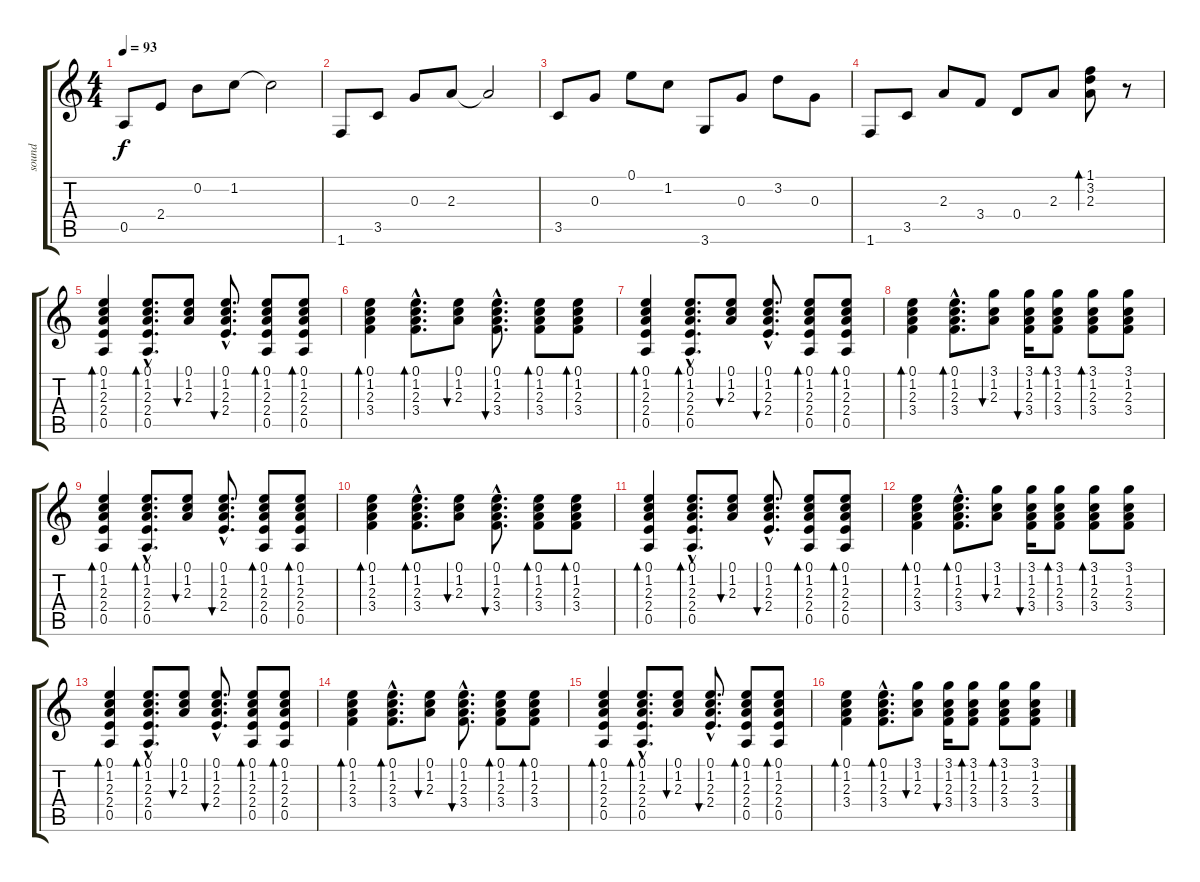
\track ("sound" "sound") {instrument acousticguitarsteel}
\staff {score tabs}
\tuning (E4 B3 G3 D3 A2 E2) {hide}
\ts (4 4)
\tempo 93
\clef g2
\ks c
0.5.8{dy f} 2.4.8 0.2.8 1.2.8 1.2{t}.2 |
1.6.8 3.5.8 0.3.8 2.3.8 2.3{t}.2 |
3.5.8 0.3.8 0.1.8 1.2.8 3.6.8 0.3.8 3.2.8 0.3.8 |
1.6.8 3.5.8 2.3.8 3.4.8 0.4.8 2.3.8 (1.1 3.2 2.3).8{bd 60} r.8 |
(0.1 1.2 2.3 2.4 0.5).4{bd 60} (0.1{hac} 1.2{hac} 2.3{hac} 2.4{hac} 0.5{hac}).8{d bd 60} (0.1 1.2 2.3).8{bu 60} (0.1{hac} 1.2{hac} 2.3{hac} 2.4{hac}).8{d bu 60} (0.1 1.2 2.3 2.4 0.5).8{bd 60} (0.1 1.2 2.3 2.4 0.5).8{bd 60} |
(0.1 1.2 2.3 3.4).4{bd 60} (0.1{hac} 1.2{hac} 2.3{hac} 3.4{hac}).8{d bd 60} (0.1 1.2 2.3).8{bu 60} (0.1{hac} 1.2{hac} 2.3{hac} 3.4{hac}).8{d bu 60} (0.1 1.2 2.3 3.4).8{bd 60} (0.1 1.2 2.3 3.4).8{bd 60} |
(0.1 1.2 2.3 2.4 0.5).4{bd 60} (0.1{hac} 1.2{hac} 2.3{hac} 2.4{hac} 0.5{hac}).8{d bd 60} (0.1 1.2 2.3).8{bu 60} (0.1{hac} 1.2{hac} 2.3{hac} 2.4{hac}).8{d bu 60} (0.1 1.2 2.3 2.4 0.5).8{bd 60} (0.1 1.2 2.3 2.4 0.5).8{bd 60} |
(0.1 1.2 2.3 3.4).4{bd 60} (0.1{hac} 1.2{hac} 2.3{hac} 3.4{hac}).8{d bd 60} (3.1 1.2 2.3).8{bu 60} (3.1 1.2 2.3 3.4).16{bu 60} (3.1 1.2 2.3 3.4).8{bd 60} (3.1 1.2 2.3 3.4).8{bd 60} (3.1 1.2 2.3 3.4).8 |
(0.1 1.2 2.3 2.4 0.5).4{bd 60} (0.1{hac} 1.2{hac} 2.3{hac} 2.4{hac} 0.5{hac}).8{d bd 60} (0.1 1.2 2.3).8{bu 60} (0.1{hac} 1.2{hac} 2.3{hac} 2.4{hac}).8{d bu 60} (0.1 1.2 2.3 2.4 0.5).8{bd 60} (0.1 1.2 2.3 2.4 0.5).8{bd 60} |
(0.1 1.2 2.3 3.4).4{bd 60} (0.1{hac} 1.2{hac} 2.3{hac} 3.4{hac}).8{d bd 60} (0.1 1.2 2.3).8{bu 60} (0.1{hac} 1.2{hac} 2.3{hac} 3.4{hac}).8{d bu 60} (0.1 1.2 2.3 3.4).8{bd 60} (0.1 1.2 2.3 3.4).8{bd 60} |
(0.1 1.2 2.3 2.4 0.5).4{bd 60} (0.1{hac} 1.2{hac} 2.3{hac} 2.4{hac} 0.5{hac}).8{d bd 60} (0.1 1.2 2.3).8{bu 60} (0.1{hac} 1.2{hac} 2.3{hac} 2.4{hac}).8{d bu 60} (0.1 1.2 2.3 2.4 0.5).8{bd 60} (0.1 1.2 2.3 2.4 0.5).8{bd 60} |
(0.1 1.2 2.3 3.4).4{bd 60} (0.1{hac} 1.2{hac} 2.3{hac} 3.4{hac}).8{d bd 60} (3.1 1.2 2.3).8{bu 60} (3.1 1.2 2.3 3.4).16{bu 60} (3.1 1.2 2.3 3.4).8{bd 60} (3.1 1.2 2.3 3.4).8{bd 60} (3.1 1.2 2.3 3.4).8 |
(0.1 1.2 2.3 2.4 0.5).4{bd 60} (0.1{hac} 1.2{hac} 2.3{hac} 2.4{hac} 0.5{hac}).8{d bd 60} (0.1 1.2 2.3).8{bu 60} (0.1{hac} 1.2{hac} 2.3{hac} 2.4{hac}).8{d bu 60} (0.1 1.2 2.3 2.4 0.5).8{bd 60} (0.1 1.2 2.3 2.4 0.5).8{bd 60} |
(0.1 1.2 2.3 3.4).4{bd 60} (0.1{hac} 1.2{hac} 2.3{hac} 3.4{hac}).8{d bd 60} (0.1 1.2 2.3).8{bu 60} (0.1{hac} 1.2{hac} 2.3{hac} 3.4{hac}).8{d bu 60} (0.1 1.2 2.3 3.4).8{bd 60} (0.1 1.2 2.3 3.4).8{bd 60} |
(0.1 1.2 2.3 2.4 0.5).4{bd 60} (0.1{hac} 1.2{hac} 2.3{hac} 2.4{hac} 0.5{hac}).8{d bd 60} (0.1 1.2 2.3).8{bu 60} (0.1{hac} 1.2{hac} 2.3{hac} 2.4{hac}).8{d bu 60} (0.1 1.2 2.3 2.4 0.5).8{bd 60} (0.1 1.2 2.3 2.4 0.5).8{bd 60} |
(0.1 1.2 2.3 3.4).4{bd 60} (0.1{hac} 1.2{hac} 2.3{hac} 3.4{hac}).8{d bd 60} (3.1 1.2 2.3).8{bu 60} (3.1 1.2 2.3 3.4).16{bu 60} (3.1 1.2 2.3 3.4).8{bd 60} (3.1 1.2 2.3 3.4).8{bd 60} (3.1 1.2 2.3 3.4).8
